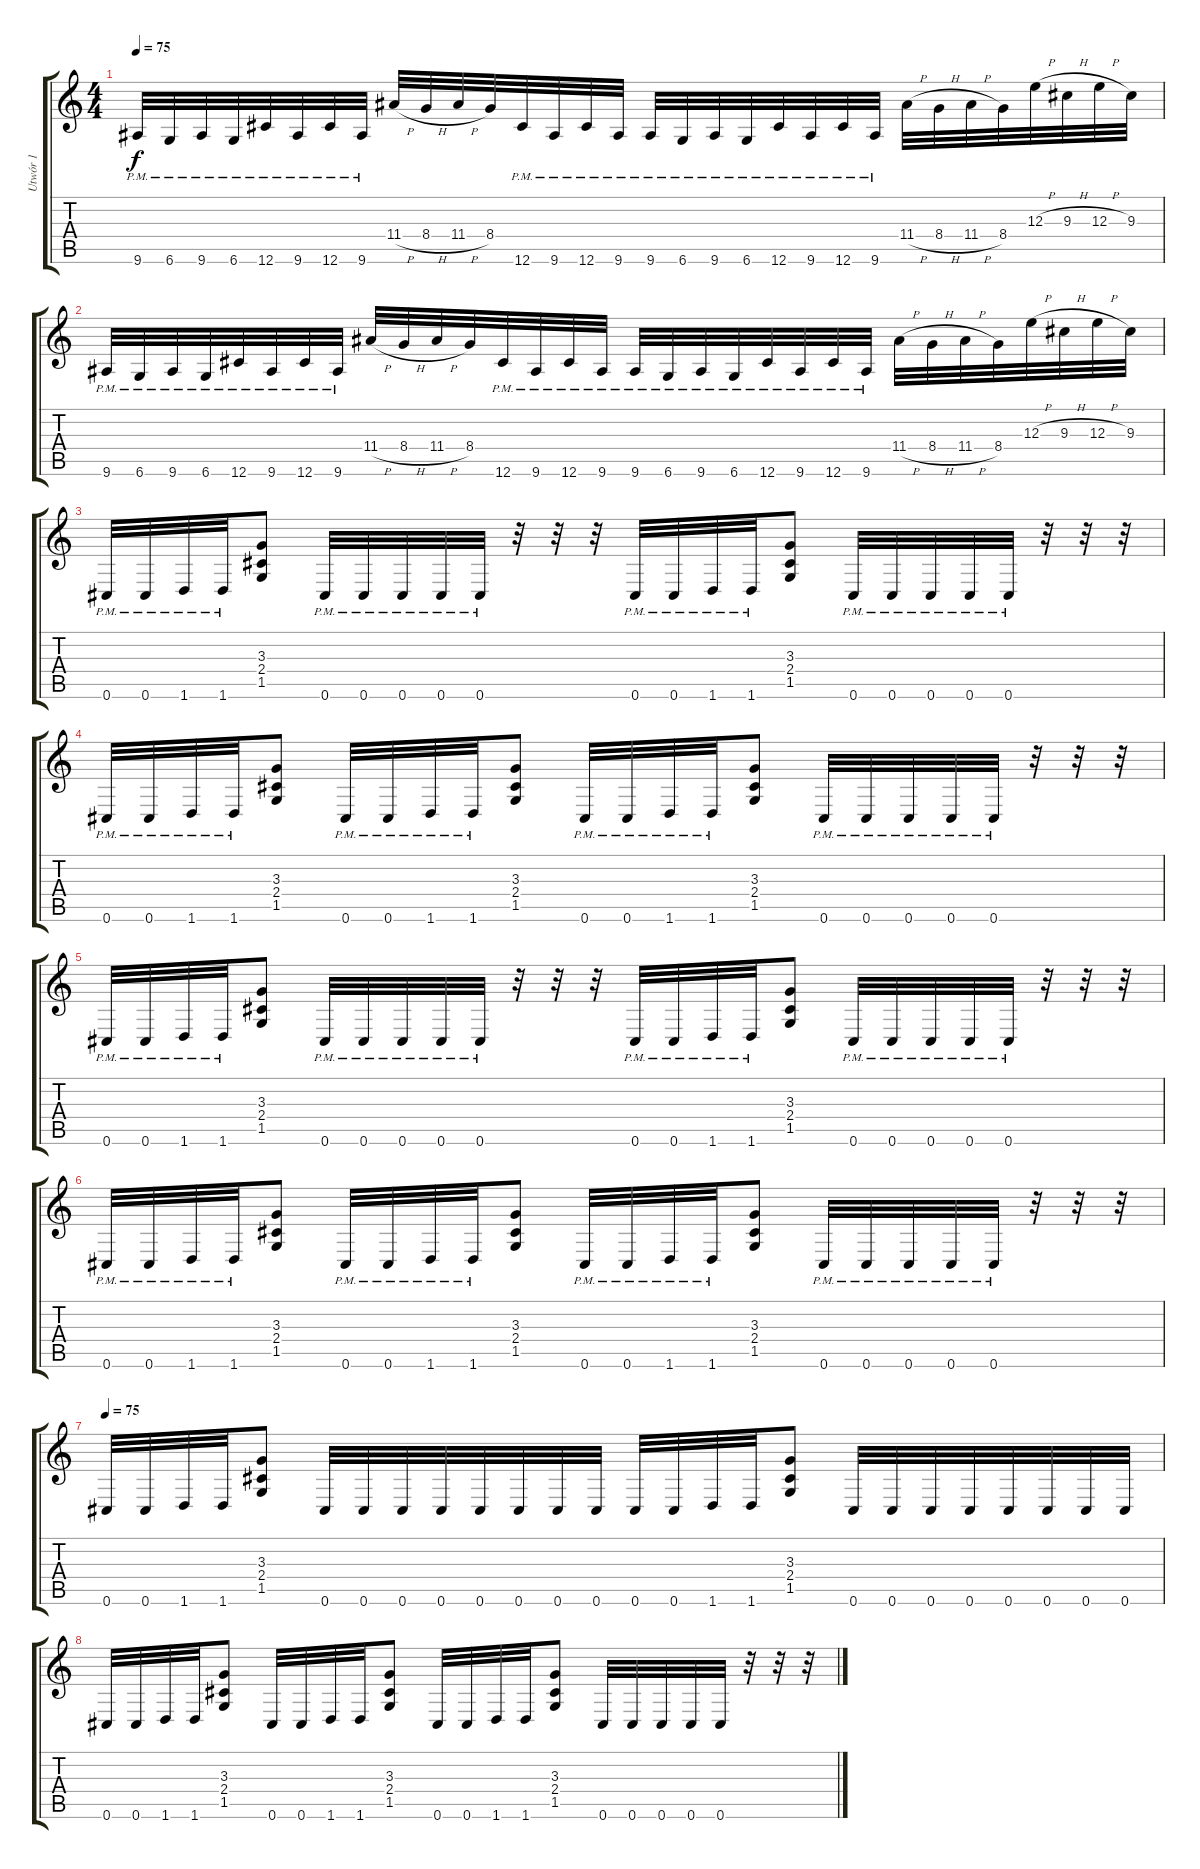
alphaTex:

\track ("Utwór 1" "Utwór 1") {instrument distortionguitar}
\staff {score tabs}
\tuning (Db4 Ab3 E3 B2 Gb2 Db2) {hide}
\ts (4 4)
\tempo 75
\clef g2
\ks c
9.6{pm}.32{dy f} 6.6{pm}.32 9.6{pm}.32 6.6{pm}.32 12.6{pm}.32 9.6{pm}.32 12.6{pm}.32 9.6{pm}.32 11.4{h}.32 8.4{h}.32 11.4{h}.32 8.4.32 12.6{pm}.32 9.6{pm}.32 12.6{pm}.32 9.6{pm}.32 9.6{pm}.32 6.6{pm}.32 9.6{pm}.32 6.6{pm}.32 12.6{pm}.32 9.6{pm}.32 12.6{pm}.32 9.6{pm}.32 11.4{h}.32 8.4{h}.32 11.4{h}.32 8.4.32 12.3{h}.32 9.3{h}.32 12.3{h}.32 9.3.32 |
9.6{pm}.32 6.6{pm}.32 9.6{pm}.32 6.6{pm}.32 12.6{pm}.32 9.6{pm}.32 12.6{pm}.32 9.6{pm}.32 11.4{h}.32 8.4{h}.32 11.4{h}.32 8.4.32 12.6{pm}.32 9.6{pm}.32 12.6{pm}.32 9.6{pm}.32 9.6{pm}.32 6.6{pm}.32 9.6{pm}.32 6.6{pm}.32 12.6{pm}.32 9.6{pm}.32 12.6{pm}.32 9.6{pm}.32 11.4{h}.32 8.4{h}.32 11.4{h}.32 8.4.32 12.3{h}.32 9.3{h}.32 12.3{h}.32 9.3.32 |
0.6{pm}.32 0.6{pm}.32 1.6{pm}.32 1.6{pm}.32 (3.3 2.4 1.5).8 0.6{pm}.32 0.6{pm}.32 0.6{pm}.32 0.6{pm}.32 0.6{pm}.32 r.32 r.32 r.32 0.6{pm}.32 0.6{pm}.32 1.6{pm}.32 1.6{pm}.32 (3.3 2.4 1.5).8 0.6{pm}.32 0.6{pm}.32 0.6{pm}.32 0.6{pm}.32 0.6{pm}.32 r.32 r.32 r.32 |
0.6{pm}.32 0.6{pm}.32 1.6{pm}.32 1.6{pm}.32 (3.3 2.4 1.5).8 0.6{pm}.32 0.6{pm}.32 1.6{pm}.32 1.6{pm}.32 (3.3 2.4 1.5).8 0.6{pm}.32 0.6{pm}.32 1.6{pm}.32 1.6{pm}.32 (3.3 2.4 1.5).8 0.6{pm}.32 0.6{pm}.32 0.6{pm}.32 0.6{pm}.32 0.6{pm}.32 r.32 r.32 r.32 |
0.6{pm}.32 0.6{pm}.32 1.6{pm}.32 1.6{pm}.32 (3.3 2.4 1.5).8 0.6{pm}.32 0.6{pm}.32 0.6{pm}.32 0.6{pm}.32 0.6{pm}.32 r.32 r.32 r.32 0.6{pm}.32 0.6{pm}.32 1.6{pm}.32 1.6{pm}.32 (3.3 2.4 1.5).8 0.6{pm}.32 0.6{pm}.32 0.6{pm}.32 0.6{pm}.32 0.6{pm}.32 r.32 r.32 r.32 |
0.6{pm}.32 0.6{pm}.32 1.6{pm}.32 1.6{pm}.32 (3.3 2.4 1.5).8 0.6{pm}.32 0.6{pm}.32 1.6{pm}.32 1.6{pm}.32 (3.3 2.4 1.5).8 0.6{pm}.32 0.6{pm}.32 1.6{pm}.32 1.6{pm}.32 (3.3 2.4 1.5).8 0.6{pm}.32 0.6{pm}.32 0.6{pm}.32 0.6{pm}.32 0.6{pm}.32 r.32 r.32 r.32 |
\tempo 75
0.6.32 0.6.32 1.6.32 1.6.32 (3.3 2.4 1.5).8 0.6.32 0.6.32 0.6.32 0.6.32 0.6.32 0.6.32 0.6.32 0.6.32 0.6.32 0.6.32 1.6.32 1.6.32 (3.3 2.4 1.5).8 0.6.32 0.6.32 0.6.32 0.6.32 0.6.32 0.6.32 0.6.32 0.6.32 |
0.6.32 0.6.32 1.6.32 1.6.32 (3.3 2.4 1.5).8 0.6.32 0.6.32 1.6.32 1.6.32 (3.3 2.4 1.5).8 0.6.32 0.6.32 1.6.32 1.6.32 (3.3 2.4 1.5).8 0.6.32 0.6.32 0.6.32 0.6.32 0.6.32 r.32 r.32 r.32
